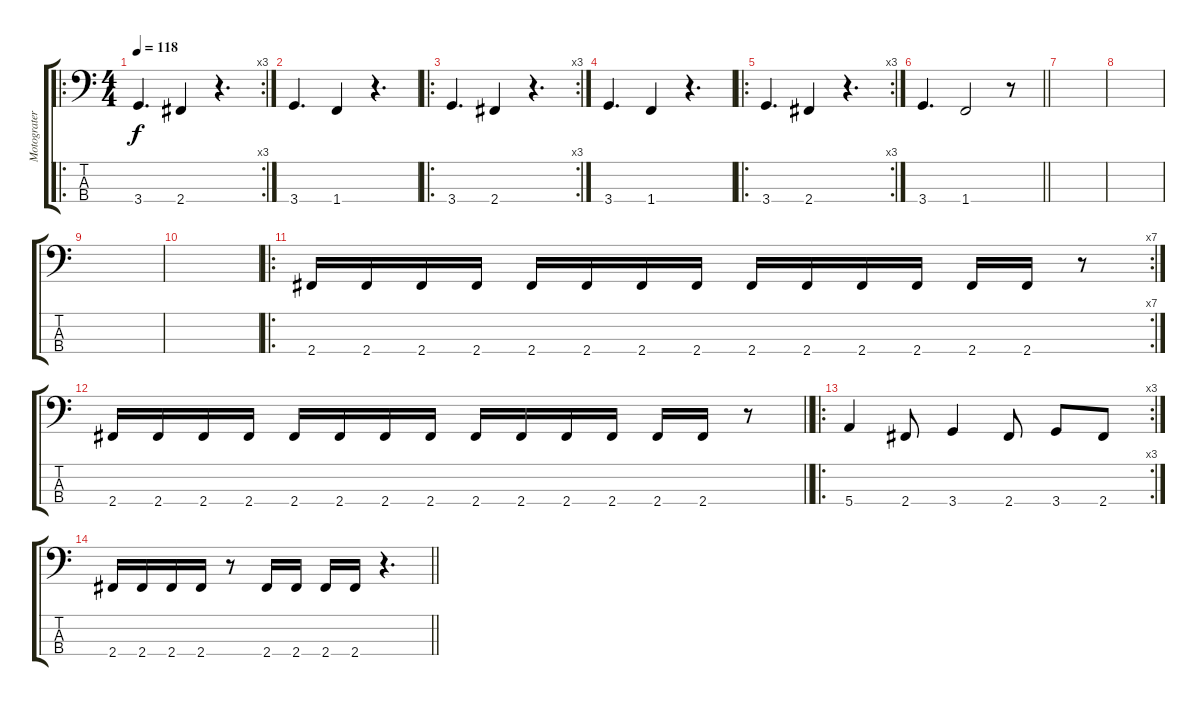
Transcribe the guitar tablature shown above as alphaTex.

\track ("Motograter" "Motograter") {instrument slapbass1}
\staff {score tabs}
\tuning (G2 D2 A1 E1) {hide}
\ro
\rc 3
\ts (4 4)
\tempo 118
\clef f4
\ks c
3.4.4{d dy f} 2.4.4 r.4{d} |
3.4.4{d} 1.4.4 r.4{d} |
\ro
\rc 3
3.4.4{d} 2.4.4 r.4{d} |
3.4.4{d} 1.4.4 r.4{d} |
\ro
\rc 3
3.4.4{d} 2.4.4 r.4{d} |
\barLineRight lightlight
3.4.4{d} 1.4.2 r.8 |
|
|
|
|
\ro
\rc 7
2.4.16 2.4.16 2.4.16 2.4.16 2.4.16 2.4.16 2.4.16 2.4.16 2.4.16 2.4.16 2.4.16 2.4.16 2.4.16 2.4.16 r.8 |
\barLineRight lightlight
2.4.16 2.4.16 2.4.16 2.4.16 2.4.16 2.4.16 2.4.16 2.4.16 2.4.16 2.4.16 2.4.16 2.4.16 2.4.16 2.4.16 r.8 |
\ro
\rc 3
5.4.4 2.4.8 3.4.4 2.4.8 3.4.8 2.4.8 |
\barLineRight lightlight
2.4.16 2.4.16 2.4.16 2.4.16 r.8 2.4.16 2.4.16 2.4.16 2.4.16 r.4{d}
